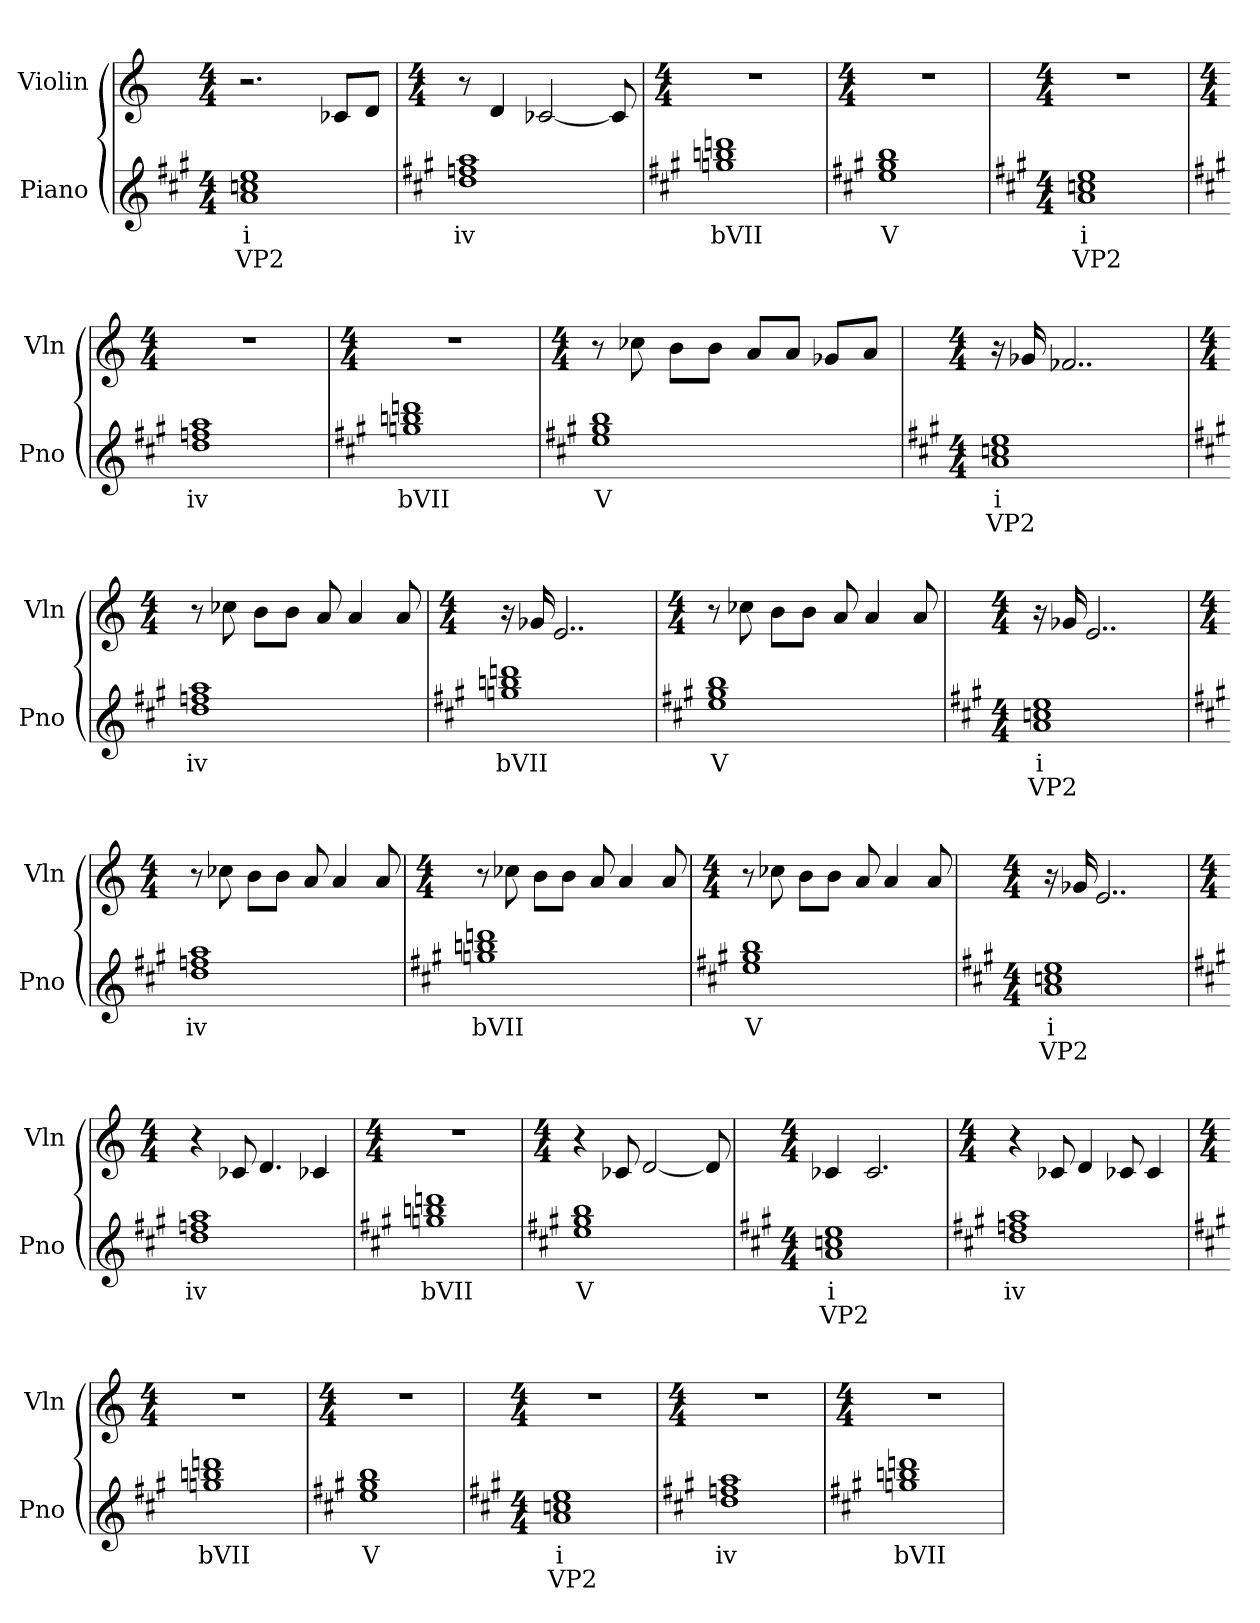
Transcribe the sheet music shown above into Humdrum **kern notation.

**kern	**text	**text	**kern
*part2	*part2	*part2	*part1
*staff2	*staff2	*staff2	*staff1
*I"Piano	*	*	*I"Violin
*I'Pno	*	*	*I'Vln
*k[f#c#g#]	*	*	*
*A:	*	*	*
*M4/4	*	*	*M4/4
=	=	=	=
1a 1ccn 1ee	i	VP2	2.r
.	.	.	8c-XL
.	.	.	8dJ
=	=	=	=
*k[f#c#g#]	*	*	*
*A:	*	*	*
*	*	*	*M4/4
1dd 1ffn 1aa	iv	.	8r
.	.	.	4d
.	.	.	[2c-X
.	.	.	8c-]
=	=	=	=
*k[f#c#g#]	*	*	*
*A:	*	*	*
*	*	*	*M4/4
1ggn 1bbn 1dddn	bVII	.	1r
=	=	=	=
*k[f#c#g#]	*	*	*
*A:	*	*	*
*	*	*	*M4/4
1ee 1gg# 1bb	V	.	1r
=	=	=	=
*k[f#c#g#]	*	*	*
*A:	*	*	*
*M4/4	*	*	*M4/4
1a 1ccn 1ee	i	VP2	1r
=	=	=	=
*k[f#c#g#]	*	*	*
*A:	*	*	*
*	*	*	*M4/4
1dd 1ffn 1aa	iv	.	1r
=	=	=	=
*k[f#c#g#]	*	*	*
*A:	*	*	*
*	*	*	*M4/4
1ggn 1bbn 1dddn	bVII	.	1r
=	=	=	=
*k[f#c#g#]	*	*	*
*A:	*	*	*
*	*	*	*M4/4
1ee 1gg# 1bb	V	.	8r
.	.	.	8cc-X
.	.	.	8bL
.	.	.	8bJ
.	.	.	8aL
.	.	.	8aJ
.	.	.	8g-XL
.	.	.	8aJ
=	=	=	=
*k[f#c#g#]	*	*	*
*A:	*	*	*
*M4/4	*	*	*M4/4
1a 1ccn 1ee	i	VP2	16r
.	.	.	16g-X
.	.	.	2..f-X
=	=	=	=
*k[f#c#g#]	*	*	*
*A:	*	*	*
*	*	*	*M4/4
1dd 1ffn 1aa	iv	.	8r
.	.	.	8cc-X
.	.	.	8bL
.	.	.	8bJ
.	.	.	8a
.	.	.	4a
.	.	.	8a
=	=	=	=
*k[f#c#g#]	*	*	*
*A:	*	*	*
*	*	*	*M4/4
1ggn 1bbn 1dddn	bVII	.	16r
.	.	.	16g-X
.	.	.	2..e
=	=	=	=
*k[f#c#g#]	*	*	*
*A:	*	*	*
*	*	*	*M4/4
1ee 1gg# 1bb	V	.	8r
.	.	.	8cc-X
.	.	.	8bL
.	.	.	8bJ
.	.	.	8a
.	.	.	4a
.	.	.	8a
=	=	=	=
*k[f#c#g#]	*	*	*
*A:	*	*	*
*M4/4	*	*	*M4/4
1a 1ccn 1ee	i	VP2	16r
.	.	.	16g-X
.	.	.	2..e
=	=	=	=
*k[f#c#g#]	*	*	*
*A:	*	*	*
*	*	*	*M4/4
1dd 1ffn 1aa	iv	.	8r
.	.	.	8cc-X
.	.	.	8bL
.	.	.	8bJ
.	.	.	8a
.	.	.	4a
.	.	.	8a
=	=	=	=
*k[f#c#g#]	*	*	*
*A:	*	*	*
*	*	*	*M4/4
1ggn 1bbn 1dddn	bVII	.	8r
.	.	.	8cc-X
.	.	.	8bL
.	.	.	8bJ
.	.	.	8a
.	.	.	4a
.	.	.	8a
=	=	=	=
*k[f#c#g#]	*	*	*
*A:	*	*	*
*	*	*	*M4/4
1ee 1gg# 1bb	V	.	8r
.	.	.	8cc-X
.	.	.	8bL
.	.	.	8bJ
.	.	.	8a
.	.	.	4a
.	.	.	8a
=	=	=	=
*k[f#c#g#]	*	*	*
*A:	*	*	*
*M4/4	*	*	*M4/4
1a 1ccn 1ee	i	VP2	16r
.	.	.	16g-X
.	.	.	2..e
=	=	=	=
*k[f#c#g#]	*	*	*
*A:	*	*	*
*	*	*	*M4/4
1dd 1ffn 1aa	iv	.	4r
.	.	.	8c-X
.	.	.	4.d
.	.	.	4c-X
=	=	=	=
*k[f#c#g#]	*	*	*
*A:	*	*	*
*	*	*	*M4/4
1ggn 1bbn 1dddn	bVII	.	1r
=	=	=	=
*k[f#c#g#]	*	*	*
*A:	*	*	*
*	*	*	*M4/4
1ee 1gg# 1bb	V	.	4r
.	.	.	8c-X
.	.	.	[2d
.	.	.	8d]
=	=	=	=
*k[f#c#g#]	*	*	*
*A:	*	*	*
*M4/4	*	*	*M4/4
1a 1ccn 1ee	i	VP2	4c-X
.	.	.	2.c-
=	=	=	=
*k[f#c#g#]	*	*	*
*A:	*	*	*
*	*	*	*M4/4
1dd 1ffn 1aa	iv	.	4r
.	.	.	8c-X
.	.	.	4d
.	.	.	8c-X
.	.	.	4c-
=	=	=	=
*k[f#c#g#]	*	*	*
*A:	*	*	*
*	*	*	*M4/4
1ggn 1bbn 1dddn	bVII	.	1r
=	=	=	=
*k[f#c#g#]	*	*	*
*A:	*	*	*
*	*	*	*M4/4
1ee 1gg# 1bb	V	.	1r
=	=	=	=
*k[f#c#g#]	*	*	*
*A:	*	*	*
*M4/4	*	*	*M4/4
1a 1ccn 1ee	i	VP2	1r
=	=	=	=
*k[f#c#g#]	*	*	*
*A:	*	*	*
*	*	*	*M4/4
1dd 1ffn 1aa	iv	.	1r
=	=	=	=
*k[f#c#g#]	*	*	*
*A:	*	*	*
*	*	*	*M4/4
1ggn 1bbn 1dddn	bVII	.	1r
=	=	=	=
*-	*-	*-	*-
